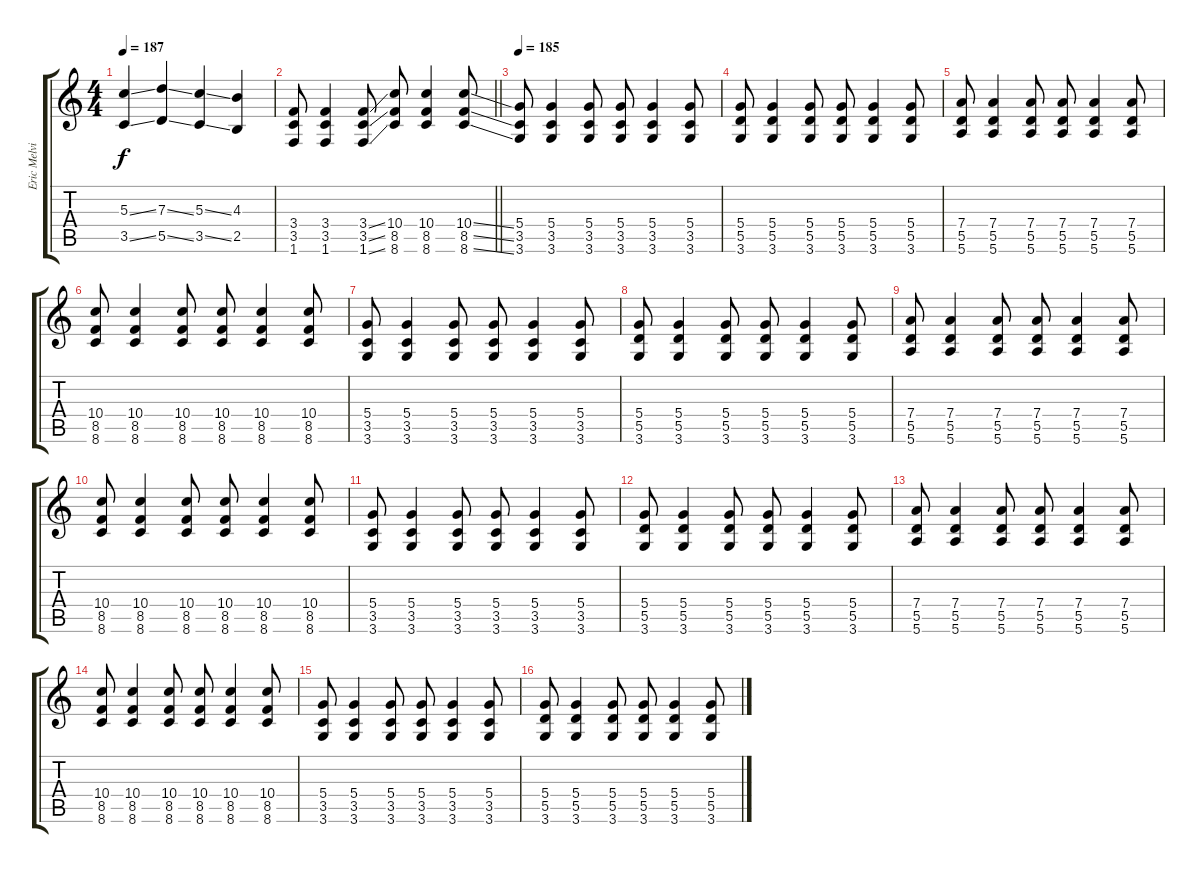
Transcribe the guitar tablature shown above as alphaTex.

\track ("Eric Melvin" "Eric Melvi") {instrument distortionguitar}
\staff {score tabs}
\tuning (E4 B3 G3 D3 A2 E2) {hide}
\ts (4 4)
\tempo 187
\clef g2
\ks c
(5.3{ss} 3.5{ss}).4{dy f} (7.3{ss} 5.5{ss}).4 (5.3{ss} 3.5{ss}).4 (4.3 2.5).4 |
\barLineRight lightlight
(3.4 3.5 1.6).8 (3.4 3.5 1.6).4 (3.4{ss} 3.5{ss} 1.6{ss}).8 (10.4 8.5 8.6).8 (10.4 8.5 8.6).4 (10.4{ss} 8.5{ss} 8.6{ss}).8 |
\section ("" "")
\tempo 185
(5.4 3.5 3.6).8 (5.4 3.5 3.6).4 (5.4 3.5 3.6).8 (5.4 3.5 3.6).8 (5.4 3.5 3.6).4 (5.4 3.5 3.6).8 |
(5.4 5.5 3.6).8 (5.4 5.5 3.6).4 (5.4 5.5 3.6).8 (5.4 5.5 3.6).8 (5.4 5.5 3.6).4 (5.4 5.5 3.6).8 |
(7.4 5.5 5.6).8 (7.4 5.5 5.6).4 (7.4 5.5 5.6).8 (7.4 5.5 5.6).8 (7.4 5.5 5.6).4 (7.4 5.5 5.6).8 |
(10.4 8.5 8.6).8 (10.4 8.5 8.6).4 (10.4 8.5 8.6).8 (10.4 8.5 8.6).8 (10.4 8.5 8.6).4 (10.4 8.5 8.6).8 |
(5.4 3.5 3.6).8 (5.4 3.5 3.6).4 (5.4 3.5 3.6).8 (5.4 3.5 3.6).8 (5.4 3.5 3.6).4 (5.4 3.5 3.6).8 |
(5.4 5.5 3.6).8 (5.4 5.5 3.6).4 (5.4 5.5 3.6).8 (5.4 5.5 3.6).8 (5.4 5.5 3.6).4 (5.4 5.5 3.6).8 |
(7.4 5.5 5.6).8 (7.4 5.5 5.6).4 (7.4 5.5 5.6).8 (7.4 5.5 5.6).8 (7.4 5.5 5.6).4 (7.4 5.5 5.6).8 |
(10.4 8.5 8.6).8 (10.4 8.5 8.6).4 (10.4 8.5 8.6).8 (10.4 8.5 8.6).8 (10.4 8.5 8.6).4 (10.4 8.5 8.6).8 |
(5.4 3.5 3.6).8 (5.4 3.5 3.6).4 (5.4 3.5 3.6).8 (5.4 3.5 3.6).8 (5.4 3.5 3.6).4 (5.4 3.5 3.6).8 |
(5.4 5.5 3.6).8 (5.4 5.5 3.6).4 (5.4 5.5 3.6).8 (5.4 5.5 3.6).8 (5.4 5.5 3.6).4 (5.4 5.5 3.6).8 |
(7.4 5.5 5.6).8 (7.4 5.5 5.6).4 (7.4 5.5 5.6).8 (7.4 5.5 5.6).8 (7.4 5.5 5.6).4 (7.4 5.5 5.6).8 |
(10.4 8.5 8.6).8 (10.4 8.5 8.6).4 (10.4 8.5 8.6).8 (10.4 8.5 8.6).8 (10.4 8.5 8.6).4 (10.4 8.5 8.6).8 |
(5.4 3.5 3.6).8 (5.4 3.5 3.6).4 (5.4 3.5 3.6).8 (5.4 3.5 3.6).8 (5.4 3.5 3.6).4 (5.4 3.5 3.6).8 |
(5.4 5.5 3.6).8 (5.4 5.5 3.6).4 (5.4 5.5 3.6).8 (5.4 5.5 3.6).8 (5.4 5.5 3.6).4 (5.4 5.5 3.6).8
